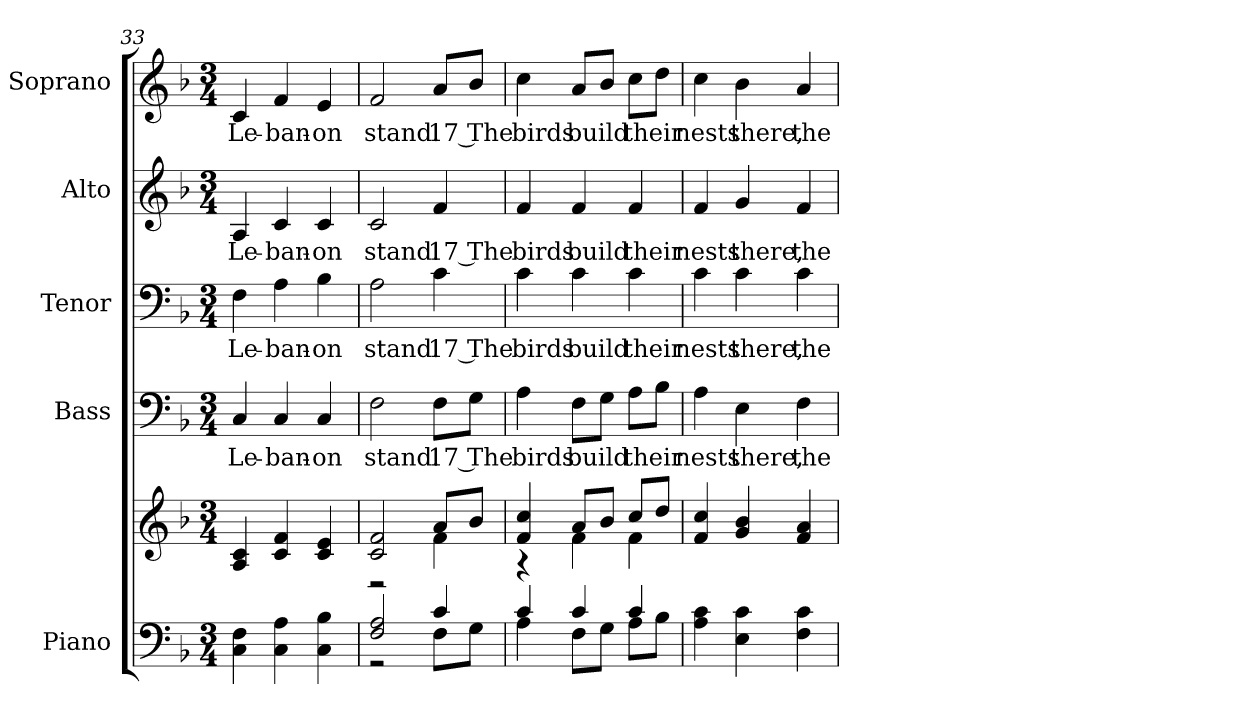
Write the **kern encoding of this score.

**kern	**kern	**kern	**text	**kern	**text	**kern	**text	**kern	**text
*part5	*part5	*part4	*part4	*part3	*part3	*part2	*part2	*part1	*part1
*staff6	*staff5	*staff4	*staff4	*staff3	*staff3	*staff2	*staff2	*staff1	*staff1
*I"Piano	*	*I"Bass	*	*I"Tenor	*	*I"Alto	*	*I"Soprano	*
*I'Pno.	*	*I'B.	*	*I'T.	*	*I'A.	*	*I'S.	*
*clefF4	*clefG2	*clefF4	*	*clefF4	*	*clefG2	*	*clefG2	*
*k[b-]	*k[b-]	*k[b-]	*	*k[b-]	*	*k[b-]	*	*k[b-]	*
*F:	*F:	*F:	*	*F:	*	*F:	*	*F:	*
*M3/4	*M3/4	*M3/4	*	*M3/4	*	*M3/4	*	*M3/4	*
=33	=33	=33	=33	=33	=33	=33	=33	=33	=33
!	!	!	!LO:LY:b:color=#000000	!	!	!	!	!	!
!	!	!	!	!	!LO:LY:b:color=#000000	!	!	!	!
!	!	!	!	!	!	!	!LO:LY:b:color=#000000	!	!
!	!	!	!	!	!	!	!	!	!LO:LY:b:color=#000000
4Ci\ 4Fi	4Ai/ 4ci	4Ci/	Le-	4Fi\	Le-	4Ai/	Le-	4ci/	Le-
!	!	!	!LO:LY:b:color=#000000	!	!	!	!	!	!
!	!	!	!	!	!LO:LY:b:color=#000000	!	!	!	!
!	!	!	!	!	!	!	!LO:LY:b:color=#000000	!	!
!	!	!	!	!	!	!	!	!	!LO:LY:b:color=#000000
4Ci\ 4Ai	4ci/ 4fi	4Ci/	-ban-	4Ai\	-ban-	4ci/	-ban-	4fi/	-ban-
!	!	!	!LO:LY:b:color=#000000	!	!	!	!	!	!
!	!	!	!	!	!LO:LY:b:color=#000000	!	!	!	!
!	!	!	!	!	!	!	!LO:LY:b:color=#000000	!	!
!	!	!	!	!	!	!	!	!	!LO:LY:b:color=#000000
4Ci\ 4B-i	4ci/ 4ei	4Ci/	-on	4B-i\	-on	4ci/	-on	4ei/	-on
!!LO:LB:g=z
=34	=34	=34	=34	=34	=34	=34	=34	=34	=34
*^	*^	*	*	*	*	*	*	*	*
!	!	!	!	!	!LO:LY:b:color=#000000	!	!	!	!	!	!
!	!	!	!	!	!	!	!LO:LY:b:color=#000000	!	!	!	!
!	!	!	!	!	!	!	!	!	!LO:LY:b:color=#000000	!	!
!	!	!	!	!	!	!	!	!	!	!	!LO:LY:b:color=#000000
2Fi/ 2Ai	2r	2ci/ 2fi	2r	2Fi\	stand.	2Ai\	stand.	2ci/	stand.	2fi/	stand.
!	!	!	!	!	!LO:LY:b:color=#000000	!	!	!	!	!	!
!	!	!	!	!	!	!	!LO:LY:b:color=#000000	!	!	!	!
!	!	!	!	!	!	!	!	!	!LO:LY:b:color=#000000	!	!
!	!	!	!	!	!	!	!	!	!	!	!LO:LY:b:color=#000000
4ci/	8Fi\L	8ai/L	4fi\	8Fi\L	17 The	4ci\	17 The	4fi/	17 The	8ai/L	17 The
.	8Gi\J	8b-i/J	.	8Gi\J	.	.	.	.	.	8b-i/J	.
=35	=35	=35	=35	=35	=35	=35	=35	=35	=35	=35	=35
!	!	!	!	!	!LO:LY:b:color=#000000	!	!	!	!	!	!
!	!	!	!	!	!	!	!LO:LY:b:color=#000000	!	!	!	!
!	!	!	!	!	!	!	!	!	!LO:LY:b:color=#000000	!	!
!	!	!	!	!	!	!	!	!	!	!	!LO:LY:b:color=#000000
4ci/	4Ai\	4fi/ 4cci	4r	4Ai\	birds	4ci\	birds	4fi/	birds	4cci\	birds
!	!	!	!	!	!LO:LY:b:color=#000000	!	!	!	!	!	!
!	!	!	!	!	!	!	!LO:LY:b:color=#000000	!	!	!	!
!	!	!	!	!	!	!	!	!	!LO:LY:b:color=#000000	!	!
!	!	!	!	!	!	!	!	!	!	!	!LO:LY:b:color=#000000
4ci/	8Fi\L	8ai/L	4fi\	8Fi\L	build	4ci\	build	4fi/	build	8ai/L	build
.	8Gi\J	8b-i/J	.	8Gi\J	.	.	.	.	.	8b-i/J	.
!	!	!	!	!	!LO:LY:b:color=#000000	!	!	!	!	!	!
!	!	!	!	!	!	!	!LO:LY:b:color=#000000	!	!	!	!
!	!	!	!	!	!	!	!	!	!LO:LY:b:color=#000000	!	!
!	!	!	!	!	!	!	!	!	!	!	!LO:LY:b:color=#000000
4ci/	8Ai\L	8cci/L	4fi\	8Ai\L	their	4ci\	their	4fi/	their	8cci\L	their
.	8B-i\J	8ddi/J	.	8B-i\J	.	.	.	.	.	8ddi\J	.
*v	*v	*	*	*	*	*	*	*	*	*	*
*	*v	*v	*	*	*	*	*	*	*	*
=36	=36	=36	=36	=36	=36	=36	=36	=36	=36
*^	*	*	*	*	*	*	*	*	*
!	!	!	!	!LO:LY:b:color=#000000	!	!	!	!	!	!
*v	*v	*	*	*	*	*	*	*	*	*
*^	*	*	*	*	*	*	*	*	*
!	!	!	!	!	!	!LO:LY:b:color=#000000	!	!	!	!
*v	*v	*	*	*	*	*	*	*	*	*
*^	*	*	*	*	*	*	*	*	*
!	!	!	!	!	!	!	!	!LO:LY:b:color=#000000	!	!
*v	*v	*	*	*	*	*	*	*	*	*
*^	*	*	*	*	*	*	*	*	*
!	!	!	!	!	!	!	!	!	!	!LO:LY:b:color=#000000
*v	*v	*	*	*	*	*	*	*	*	*
4Ai\ 4ci	4fi/ 4cci	4Ai\	nests	4ci\	nests	4fi/	nests	4cci\	nests
!	!	!	!LO:LY:b:color=#000000	!	!	!	!	!	!
!	!	!	!	!	!LO:LY:b:color=#000000	!	!	!	!
!	!	!	!	!	!	!	!LO:LY:b:color=#000000	!	!
!	!	!	!	!	!	!	!	!	!LO:LY:b:color=#000000
4Ei\ 4ci	4gi/ 4b-i	4Ei\	there,	4ci\	there,	4gi/	there,	4b-i\	there,
!	!	!	!LO:LY:b:color=#000000	!	!	!	!	!	!
!	!	!	!	!	!LO:LY:b:color=#000000	!	!	!	!
!	!	!	!	!	!	!	!LO:LY:b:color=#000000	!	!
!	!	!	!	!	!	!	!	!	!LO:LY:b:color=#000000
4Fi\ 4ci	4fi/ 4ai	4Fi\	the	4ci\	the	4fi/	the	4ai/	the
=	=	=	=	=	=	=	=	=	=
*-	*-	*-	*-	*-	*-	*-	*-	*-	*-
